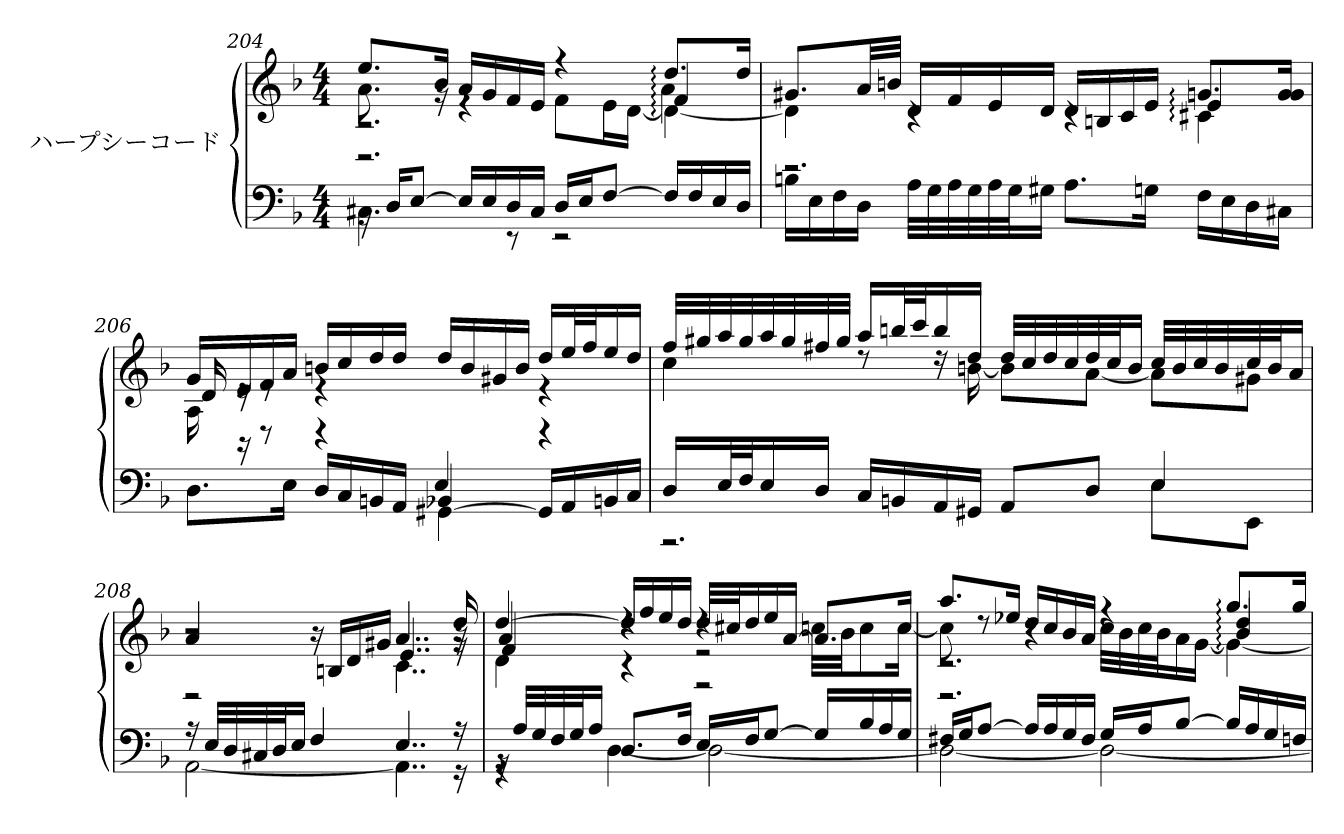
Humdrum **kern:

**kern	**kern
*part1	*part1
*staff2	*staff1
*I"ハープシーコード	*
!!LO:LB:g=z
*clefF4	*clefG2
*k[b-]	*k[b-]
*M4/4	*M4/4
=204	=204
*^	*^
*	*	*	*^
*	*	*	*	*^
16rBB	4.C#X\	8.ee/L	8.a\	2.rBB	2.rA
16D/KL	.	.	.	.	.
[8E/J	.	.	.	.	.
.	.	16b-/Jk	16rg	.	.
16E/LL]	.	16a/LL	4re	.	.
16E/	.	16g/	.	.	.
16D/	8r	16f/	.	.	.
16C#/JJ	.	16e/JJ	.	.	.
16D/LL	2r	4rff	8f\L	.	.
16E/J	.	.	.	.	.
[8F/J	.	.	16e\L	.	.
.	.	.	[16d\JJ	.	.
16F/LL]	.	8.dd:/L	4d:\_	4f:/	4a:\
16F/	.	.	.	.	.
16E/	.	.	.	.	.
16D/JJ	.	16dd/Jk	.	.	.
*v	*v	*	*	*	*
*	*	*	*v	*v
=205	=205	=205	=205
16Bn\LL	8.g#X/L	4d\]	2.rGG
16E\	.	.	.
16F\	.	.	.
16D\JJ	32a/LL	.	.
.	32bn/JJJ	.	.
32A\LLL	16d/LL	4rc	.
32G\	.	.	.
32A\	16f/	.	.
32G\	.	.	.
32A\	16e/	.	.
32G\J	.	.	.
16G#X\JJ	16d/JJ	.	.
8.A\L	16d/LL	4rc	.
.	16Bn/	.	.
.	16c/	.	.
16Gn\Jk	16e/JJ	.	.
16F\LL	8.gn:/L	4c#X:\	4e:/
16E\	.	.	.
16D\	.	.	.
16C#X\JJ	16g/ 16g/Jk	.	.
!!LO:PB:g=z	!!	!!
=206	=206	=206	=206
*^	*	*	*
*	*^	*	*	*
2ryy	2ryy	8.D\L	16g/LL	16A\	16d/
.	.	.	16e/	16re	16rBB
.	.	.	16f/	8re	8rD
.	.	16E\Jk	16a/JJ	.	.
.	.	16D/LL	16bn/LL	4re	4rD
.	.	16C/	16cc/	.	.
.	.	16BBn/	16dd/	.	.
.	.	16AA/JJ	16dd/JJ	.	.
4BB-/	4E/	[4GG#X\	16dd/LL	4ryy	4ryy
.	.	.	16b/	.	.
.	.	.	16g#X/	.	.
.	.	.	16b/JJ	.	.
4ryy	4ryy	16GG#/LL]	16dd/LL	4re	4rD
.	.	16AA/	32ee/L	.	.
.	.	.	32ff/J	.	.
.	.	16BB/	16ee/	.	.
.	.	16C/JJ	16dd/JJ	.	.
*	*v	*v	*	*	*
*	*	*	*v	*v
!!LO:LB:g=z
=207	=207	=207	=207
16D/LL	2.r	32ff/LLL	4cc\
.	.	32gg#X/	.
32E/L	.	32aa/	.
32F/J	.	32gg#/	.
16E/	.	32aa/	.
.	.	32gg#/	.
16D/JJ	.	32ff#X/	.
.	.	32gg#/JJJ	.
16C/LL	.	16aa/LL	8rdd
16BBn/	.	32bbn/L	.
.	.	32ccc/J	.
16AA/	.	16bb/	16rdd
16GG#X/JJ	.	16dd/JJ	[16bn\
8AA/L	.	32dd/LLL	8b\L]
.	.	32cc/	.
.	.	32dd/	.
.	.	32cc/	.
8D/J	.	32dd/	[8a\J
.	.	32cc/J	.
.	.	16b/JJ	.
8E\L	4E/	32cc/LLL	8a\L]
.	.	32b/	.
.	.	32cc/	.
.	.	32b/	.
8EE\J	.	32cc/	8g#X\J
.	.	32b/J	.
.	.	16a/JJ	.
!!LO:LB:g=z
=208	=208	=208	=208
*	*	*	*^
16r	[2AA\	4a/	2r	2rD
32E/LLL	.	.	.	.
32D/	.	.	.	.
32C#X/	.	.	.	.
32D/J	.	.	.	.
16E/JJ	.	.	.	.
4F/	.	16r	.	.
.	.	16Bn/LL	.	.
.	.	16d/	.	.
.	.	16g#X/JJ	.	.
4..E/	4..AA\]	4..a/	4..c\	4..e/
16r	16r	16dd/	16rg	16r
=209	=209	=209	=209	=209
*	*	*	*	*^
16rBB	4r	[4dd/	4a/	4f/	4d\
32A/LLL	.	.	.	.	.
32G/	.	.	.	.	.
32F/	.	.	.	.	.
32G/J	.	.	.	.	.
16A/JJ	.	.	.	.	.
8.D/L	[4D\	16dd/LL]	4rdd	4rc	4rdd
.	.	16ff/	.	.	.
.	.	16ee/	.	.	.
16F/Jk	.	16dd/JJ	.	.	.
16E/LL	2D\_	32dd/LLL	4rdd	2rF	2re
.	.	32cc#X/J	.	.	.
16F/J	.	16dd/	.	.	.
[8G/J	.	16ee/	.	.	.
.	.	[16a/JJ	.	.	.
16G/LL]	.	8.a/L]	32ccn\LLL	.	.
.	.	.	32b-\JJ	.	.
16B-/	.	.	8cc\	.	.
16A/	.	.	.	.	.
16G/JJ	.	16cc/Jk	[16cc\Jk	.	.
!!LO:LB:g=z	!!	!!	!!
=210	=210	=210	=210	=210	=210
16F#X/LL	2D\_	8.aa/L	8cc\]	2.rD	2.rc
16G/J	.	.	.	.	.
[8A/J	.	.	8rdd	.	.
.	.	16ee-X/Jk	.	.	.
16A/LL]	.	16dd/LL	4r	.	.
16A/	.	16cc/	.	.	.
16G/	.	16b-/	.	.	.
16F#/JJ	.	16a/JJ	.	.	.
16G/LL	2D\_	4rff	32cc\LLL	.	.
.	.	.	32b-\	.	.
16A/J	.	.	32cc\	.	.
.	.	.	32b-\J	.	.
[8B-/J	.	.	16a\	.	.
.	.	.	[16g\JJ	.	.
16B-/LL]	.	8.gg:/L	4g:\_	4dd:/	4b-:/
16A/	.	.	.	.	.
16G/	.	.	.	.	.
16Fn/JJ	.	16gg/Jk	.	.	.
*v	*v	*	*	*	*
*	*v	*v	*v	*v
=	=
*-	*-
